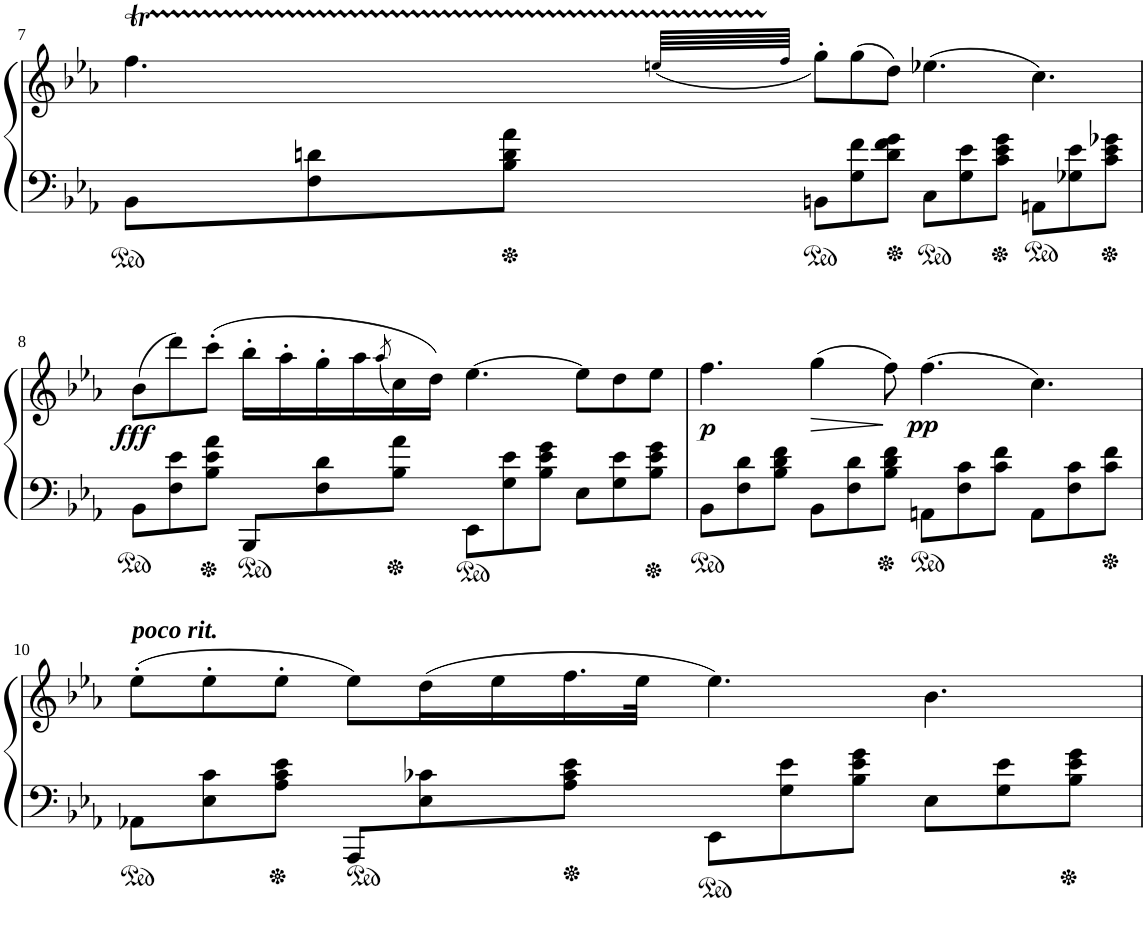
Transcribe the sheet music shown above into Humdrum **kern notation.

**kern	**kern	**dynam
*part1	*part1	*part1
*staff2	*staff1	*staff1/2
*I"Piano	*	*
*I'Pno	*	*
!!LO:PB:g=z
*clefF4	*clefG2	*
*k[b-e-a-]	*k[b-e-a-]	*
*M12/8	*M12/8	*
=7	=7	=7
*	*^	*
8BB-\L	4.ffT\	64gg!	.
.	.	64ff!	.
.	.	64gg!	.
.	.	64ff!	.
.	.	64gg!	.
.	.	64ff!	.
.	.	64gg!	.
.	.	64ff!	.
8F\ 8dn\	.	64gg!	.
.	.	64ff!	.
.	.	64gg!	.
.	.	64ff!	.
.	.	64gg!	.
.	.	64ff!	.
.	.	64gg!	.
.	.	64ff!	.
8B-\ 8d\ 8a-\J	.	64gg!	.
.	.	64ff!	.
.	.	64gg!	.
.	.	64ff!	.
.	.	64gg!	.
.	.	64ff!	.
.	.	(<64een!/LLLL	.
.	.	64ff!/JJJJ	.
8BBn\L	(8gg'>\L	1ryy	.
8G\ 8f\	(>8gg\	.	.
8d\ 8f\ 8g\J	8dd\J)	.	.
8C\L	(>4.ee-X\	.	.
8G\ 8e-\	.	.	.
8c\ 8e-\ 8g\J	.	.	.
8AAn\L	4.cc\)	.	.
8G-X\ 8e-\	.	.	.
8c\ 8e-\ 8g-X\J	.	8ryy	.
!!LO:LB:g=z
=8	=8	=8	=8
!	!	!	!LO:DY:b
*	*v	*v	*
8BB-\L	8b-\L	fff
8F\ 8e-\	8ddd\)	.
8B-\ 8e-\ 8a-\J	(8ccc'\J	.
8BBB-/L	16bb-'\LL	.
.	16aa-'\	.
8F\ 8d\	16gg'\	.
.	16aa-\	.
.	(8qaa-/	.
8B-\ 8a-\J	16cc\)	.
.	16dd\JJ)	.
8EE-\L	[4.ee-\	.
8G\ 8e-\	.	.
8B-\ 8e-\ 8g\J	.	.
8E-\L	8ee-\L]	.
8G\ 8e-\	8dd\	.
8B-\ 8e-\ 8g\J	8ee-\J	.
=9	=9	=9
!	!	!LO:DY:b
8BB-\L	4.ff\	p
8F\ 8d\	.	.
8B-\ 8d\ 8f\J	.	.
!	!	!LO:HP:b
8BB-\L	(4gg\	>
8F\ 8d\	.	.
8B-\ 8d\ 8f\J	8ff\)	]
!	!	!LO:DY:b
8AAn\L	(4.ff\	pp
8F\ 8c\	.	.
8c\ 8f\J	.	.
8AA\L	4.cc\)	.
8F\ 8c\	.	.
8c\ 8f\J	.	.
!!LO:LB:g=z
=10	=10	=10
!	!LO:TX:a:Bi:t=poco rit.	!
8AA-X\L	(8ee-'\L	.
8E-\ 8c\	8ee-'\	.
8A-\ 8c\ 8e-\J	8ee-'\J	.
8AAA-/L	8ee-\L)	.
8E-\ 8c-X\	(16dd\L	.
.	16ee-\	.
8A-\ 8c-\ 8e-\J	16.ff\	.
.	32ee-\JJk	.
8EE-\L	4.ee-\)	.
8G\ 8e-\	.	.
8B-\ 8e-\ 8g\J	.	.
8E-\L	4.b-\	.
8G\ 8e-\	.	.
8B-\ 8e-\ 8g\J	.	.
=	=	=
*-	*-	*-
